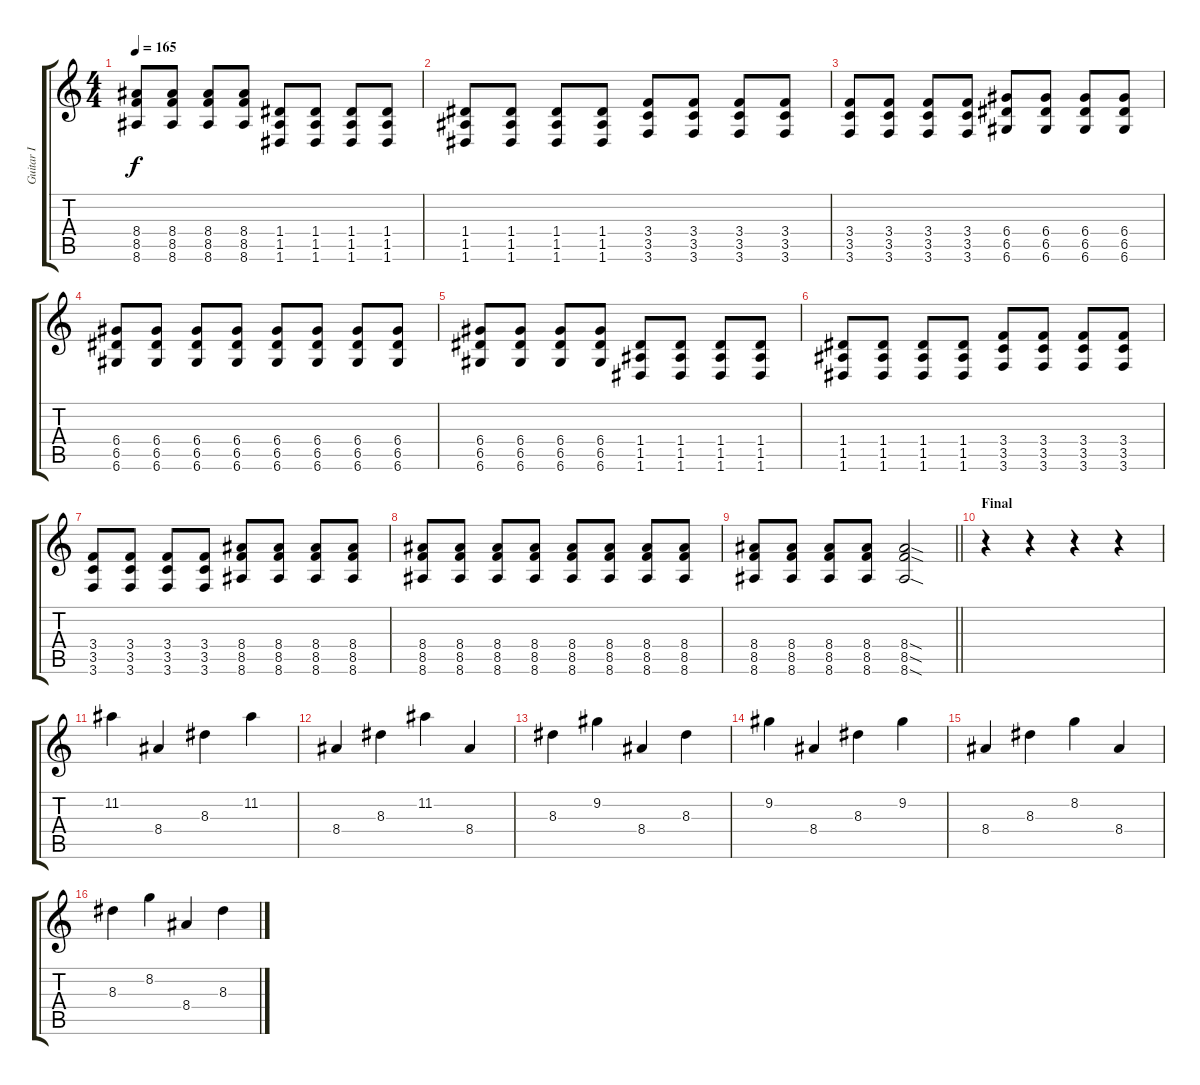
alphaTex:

\track ("Guitar I" "Guitar I") {instrument distortionguitar}
\staff {score tabs}
\tuning (E4 B3 G3 D3 A2 D2) {hide}
\ts (4 4)
\tempo 165
\clef g2
\ks c
(8.4 8.5 8.6).8{dy f} (8.4 8.5 8.6).8 (8.4 8.5 8.6).8 (8.4 8.5 8.6).8 (1.4 1.5 1.6).8 (1.4 1.5 1.6).8 (1.4 1.5 1.6).8 (1.4 1.5 1.6).8 |
(1.4 1.5 1.6).8 (1.4 1.5 1.6).8 (1.4 1.5 1.6).8 (1.4 1.5 1.6).8 (3.4 3.5 3.6).8 (3.4 3.5 3.6).8 (3.4 3.5 3.6).8 (3.4 3.5 3.6).8 |
(3.4 3.5 3.6).8 (3.4 3.5 3.6).8 (3.4 3.5 3.6).8 (3.4 3.5 3.6).8 (6.4 6.5 6.6).8 (6.4 6.5 6.6).8 (6.4 6.5 6.6).8 (6.4 6.5 6.6).8 |
(6.4 6.5 6.6).8 (6.4 6.5 6.6).8 (6.4 6.5 6.6).8 (6.4 6.5 6.6).8 (6.4 6.5 6.6).8 (6.4 6.5 6.6).8 (6.4 6.5 6.6).8 (6.4 6.5 6.6).8 |
(6.4 6.5 6.6).8 (6.4 6.5 6.6).8 (6.4 6.5 6.6).8 (6.4 6.5 6.6).8 (1.4 1.5 1.6).8 (1.4 1.5 1.6).8 (1.4 1.5 1.6).8 (1.4 1.5 1.6).8 |
(1.4 1.5 1.6).8 (1.4 1.5 1.6).8 (1.4 1.5 1.6).8 (1.4 1.5 1.6).8 (3.4 3.5 3.6).8 (3.4 3.5 3.6).8 (3.4 3.5 3.6).8 (3.4 3.5 3.6).8 |
(3.4 3.5 3.6).8 (3.4 3.5 3.6).8 (3.4 3.5 3.6).8 (3.4 3.5 3.6).8 (8.4 8.5 8.6).8 (8.4 8.5 8.6).8 (8.4 8.5 8.6).8 (8.4 8.5 8.6).8 |
(8.4 8.5 8.6).8 (8.4 8.5 8.6).8 (8.4 8.5 8.6).8 (8.4 8.5 8.6).8 (8.4 8.5 8.6).8 (8.4 8.5 8.6).8 (8.4 8.5 8.6).8 (8.4 8.5 8.6).8 |
\barLineRight lightlight
(8.4 8.5 8.6).8 (8.4 8.5 8.6).8 (8.4 8.5 8.6).8 (8.4 8.5 8.6).8 (8.4{sod} 8.5{sod} 8.6{sod}).2 |
\section ("" "Final")
r.4 r.4 r.4 r.4{volume 0} |
11.2.4{volume 8} 8.4.4 8.3.4 11.2.4 |
8.4.4 8.3.4 11.2.4 8.4.4 |
8.3.4 9.2.4 8.4.4 8.3.4 |
9.2.4 8.4.4 8.3.4 9.2.4 |
8.4.4 8.3.4 8.2.4 8.4.4 |
8.3.4 8.2.4 8.4.4 8.3.4
